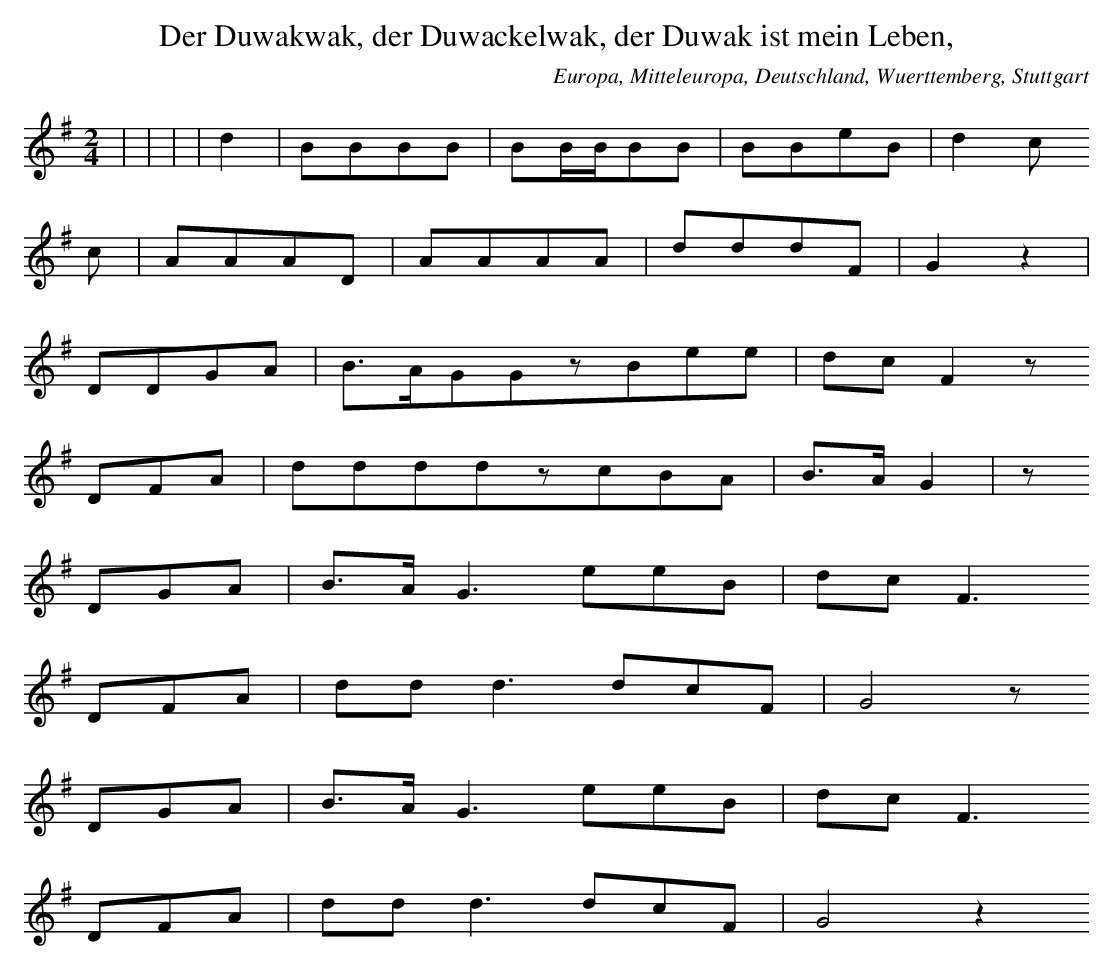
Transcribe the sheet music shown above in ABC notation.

X:1
T: Der Duwakwak, der Duwackelwak, der Duwak ist mein Leben,
O: Europa, Mitteleuropa, Deutschland, Wuerttemberg, Stuttgart
M: 2/4
L: 1/16
K: G
 |  |  |  | d4 | B2B2B2B2 | B2BBB2B2 | B2B2e2B2 | d4c2
c2 | A2A2A2D2 | A2A2A2A2 | d2d2d2F2 | G4z4 |
D2D2G2A2 | B3AG2G2z2B2e2e2 | d2c2F4z2
D2F2A2 | d2d2d2d2z2c2B2A2 | B3AG4 | z2
D2G2A2 | B3AG6e2e2B2 | d2c2F6
D2F2A2 | d2d2d6d2c2F2 | G8z2
D2G2A2 | B3AG6e2e2B2 | d2c2F6
D2F2A2 | d2d2d6d2c2F2 | G8z4
